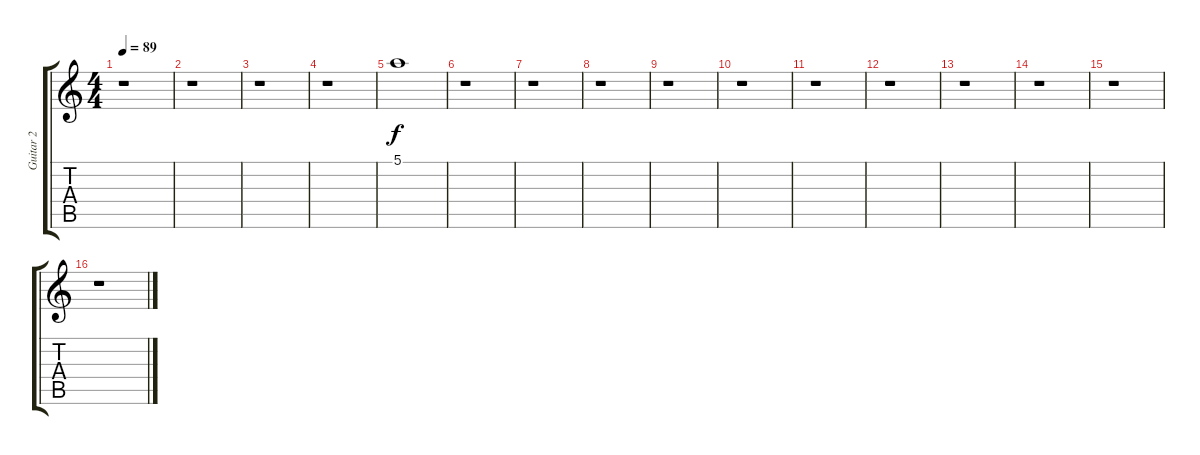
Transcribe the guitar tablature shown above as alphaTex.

\track ("Guitar 2" "Guitar 2") {instrument distortionguitar}
\staff {score tabs}
\tuning (E4 B3 G3 D3 A2 D2) {hide}
\ts (4 4)
\tempo 89
\clef g2
\ks c
r.1{dy fff} |
r.1 |
r.1 |
r.1 |
5.1.1{dy f} |
r.1 |
r.1 |
r.1 |
r.1 |
r.1 |
r.1 |
r.1 |
r.1 |
r.1 |
r.1 |
r.1
